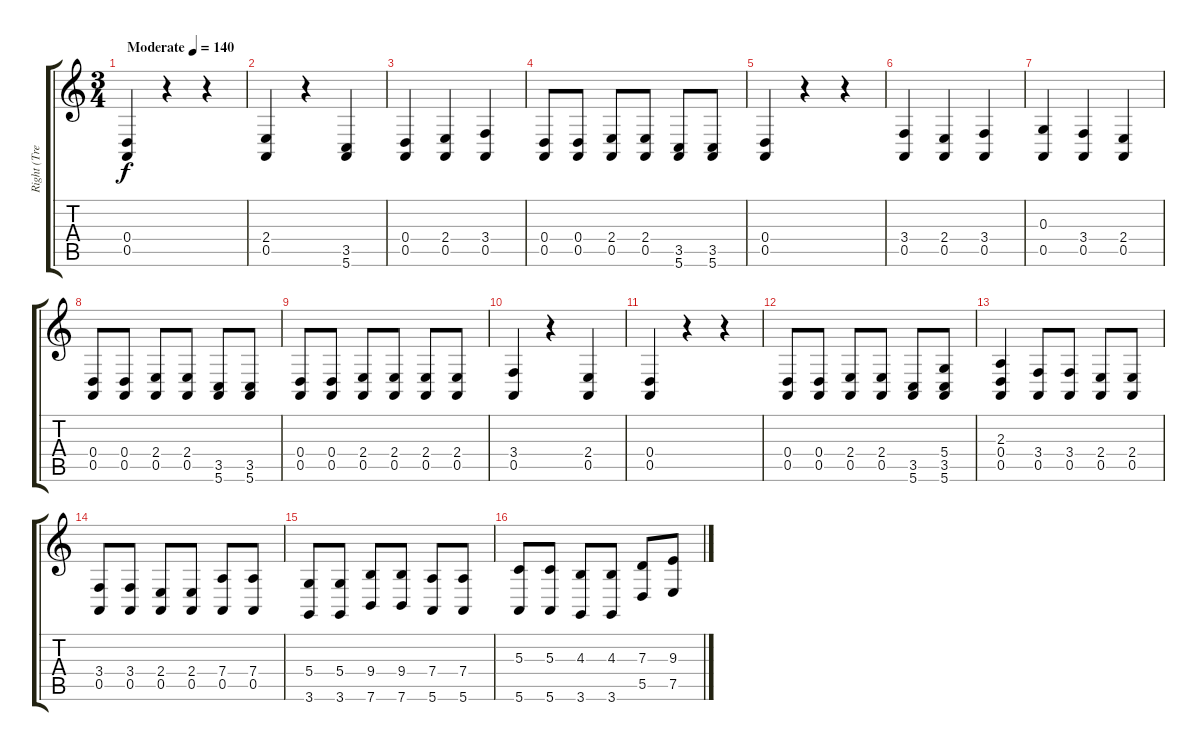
\track ("Right (Treble Clef)" "Right (Tre") {instrument stringensemble1}
\staff {score tabs}
\tuning (E4 B3 G3 D3 A2 E2) {hide}
\ts (3 4)
\tempo (140 "Moderate")
\clef g2
\ks c
(0.4 0.5).4{dy f instrument stringensemble1} r.4 r.4 |
(2.4 0.5).4 r.4 (3.5 5.6).4 |
(0.4 0.5).4 (2.4 0.5).4 (3.4 0.5).4 |
(0.4 0.5).8 (0.4 0.5).8 (2.4 0.5).8 (2.4 0.5).8 (3.5 5.6).8 (3.5 5.6).8 |
(0.4 0.5).4 r.4 r.4 |
(3.4 0.5).4 (2.4 0.5).4 (3.4 0.5).4 |
(0.3 0.5).4 (3.4 0.5).4 (2.4 0.5).4 |
(0.4 0.5).8 (0.4 0.5).8 (2.4 0.5).8 (2.4 0.5).8 (3.5 5.6).8 (3.5 5.6).8 |
(0.4 0.5).8 (0.4 0.5).8 (2.4 0.5).8 (2.4 0.5).8 (2.4 0.5).8 (2.4 0.5).8 |
(3.4 0.5).4 r.4 (2.4 0.5).4 |
(0.4 0.5).4 r.4 r.4 |
(0.4 0.5).8 (0.4 0.5).8 (2.4 0.5).8 (2.4 0.5).8 (3.5 5.6).8 (5.4 3.5 5.6).8 |
(2.3 0.4 0.5).4 (3.4 0.5).8 (3.4 0.5).8 (2.4 0.5).8 (2.4 0.5).8 |
(3.4 0.5).8 (3.4 0.5).8 (2.4 0.5).8 (2.4 0.5).8 (7.4 0.5).8 (7.4 0.5).8 |
(5.4 3.6).8 (5.4 3.6).8 (9.4 7.6).8 (9.4 7.6).8 (7.4 5.6).8 (7.4 5.6).8 |
(5.3 5.6).8 (5.3 5.6).8 (4.3 3.6).8 (4.3 3.6).8 (7.3 5.5).8 (9.3 7.5).8
